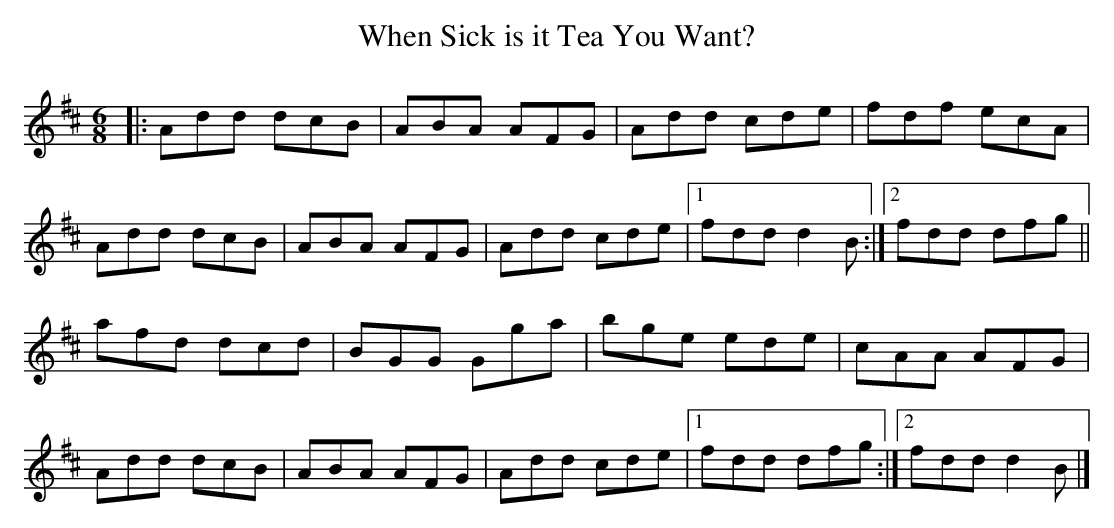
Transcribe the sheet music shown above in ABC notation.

X:1
T:When Sick is it Tea You Want?
M:6/8
L:1/8
K:D
|:Add dcB|ABA AFG|Add cde|fdf ecA|
Add dcB|ABA AFG|Add cde|1 fdd d2B:|2 fdd dfg||
afd dcd|BGG Gga|bge ede|cAA AFG|
Add dcB|ABA AFG|Add cde|1 fdd dfg:|2 fdd d2B|]
